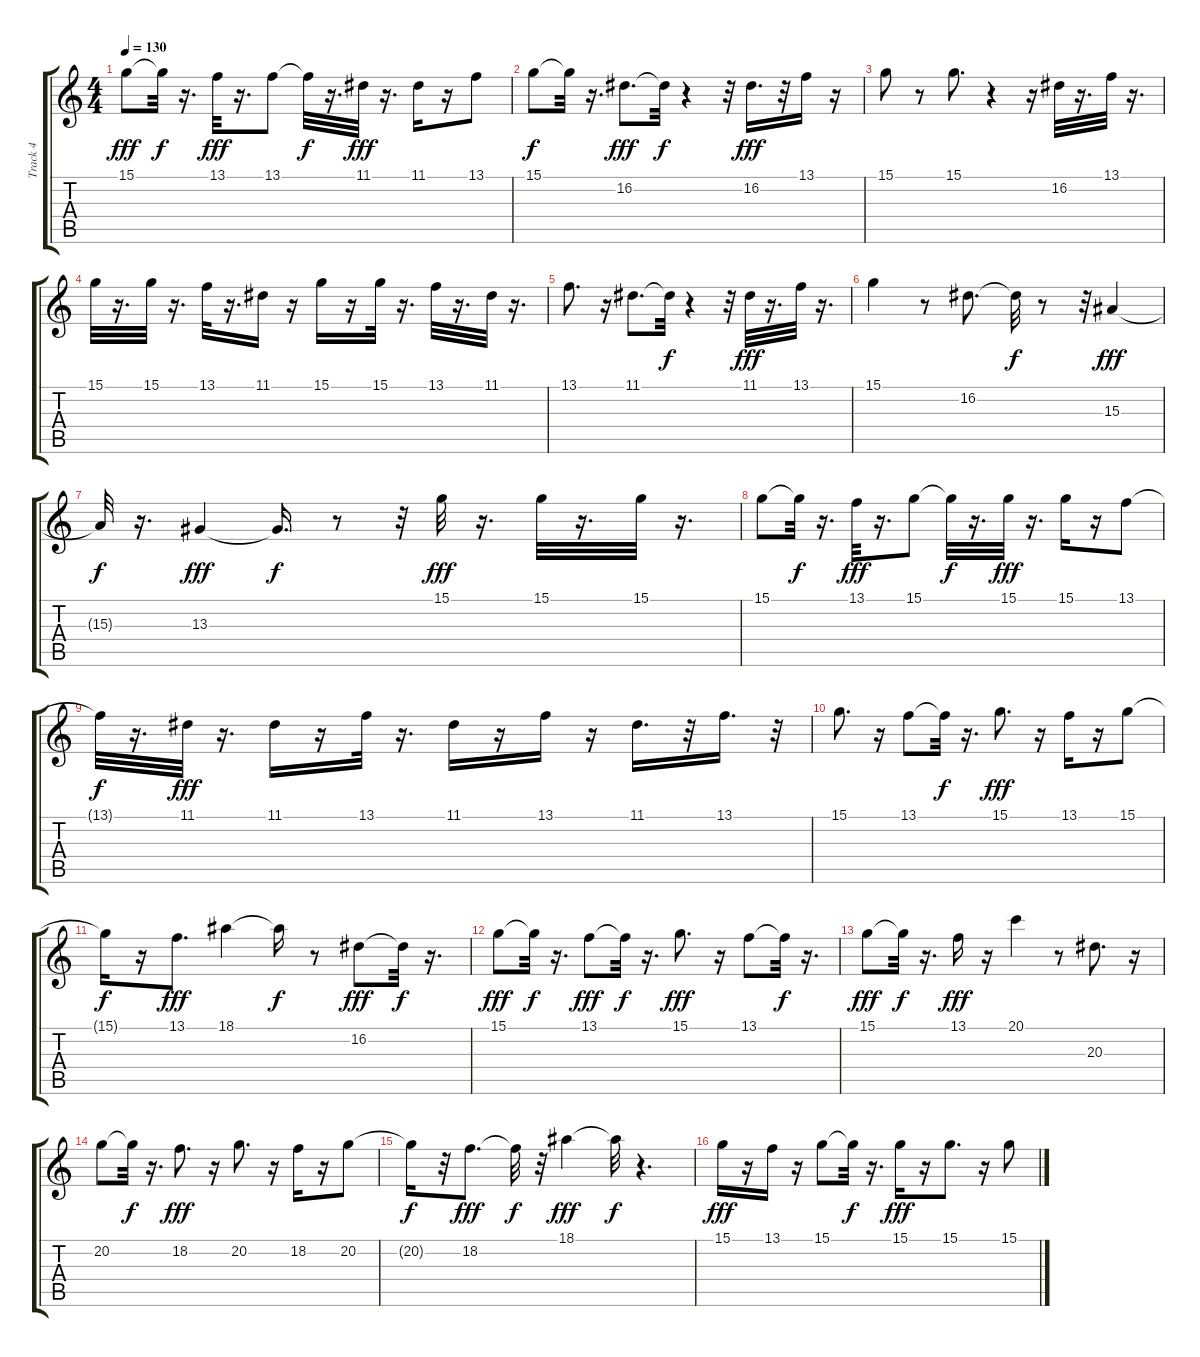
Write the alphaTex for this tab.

\track ("Track 4" "Track 4") {instrument lead3calliope}
\staff {score tabs}
\tuning (E4 B3 G3 D3 A2 E2) {hide}
\ts (4 4)
\tempo 130
\clef g2
\ks c
15.1.8{dy fff} 15.1{t}.32{dy f} r.16{d} 13.1.32{dy fff} r.16{d} 13.1.8 13.1{t}.32{dy f} r.16{d} 11.1.32{dy fff} r.16{d} 11.1.16 r.16 13.1.8 |
15.1.8{dy f} 15.1{t}.32 r.16{d} 16.2.8{d dy fff} 16.2{t}.32{dy f} r.4 r.32 16.2.16{d dy fff} r.32 13.1.16 r.16 |
15.1.8 r.8 15.1.8{d} r.4 r.16 16.2.32 r.16{d} 13.1.32 r.16{d} |
15.1.32 r.16{d} 15.1.32 r.16{d} 13.1.32 r.16{d} 11.1.16 r.16 15.1.16 r.16 15.1.32 r.16{d} 13.1.32 r.16{d} 11.1.32 r.16{d} |
13.1.8{d} r.16 11.1.8{d} 11.1{t}.32{dy f} r.4 r.32 11.1.32{dy fff} r.16{d} 13.1.32 r.16{d} |
15.1.4 r.8 16.2.8{d} 16.2{t}.32{dy f} r.8 r.32 15.3.4{dy fff} |
15.3{t}.32{dy f} r.16{d} 13.3.4{dy fff} 13.3{t}.16{d dy f} r.8 r.32 15.1.32{dy fff} r.16{d} 15.1.32 r.16{d} 15.1.32 r.16{d} |
15.1.8 15.1{t}.32{dy f} r.16{d} 13.1.32{dy fff} r.16{d} 15.1.8 15.1{t}.32{dy f} r.16{d} 15.1.32{dy fff} r.16{d} 15.1.16 r.16 13.1.8 |
13.1{t}.32{dy f} r.16{d} 11.1.32{dy fff} r.16{d} 11.1.16 r.16 13.1.32 r.16{d} 11.1.16 r.16 13.1.16 r.16 11.1.16{d} r.32 13.1.16{d} r.32 |
15.1.8{d} r.16 13.1.8 13.1{t}.32{dy f} r.16{d} 15.1.8{d dy fff} r.16 13.1.16 r.16 15.1.8 |
15.1{t}.16{dy f} r.16 13.1.8{d dy fff} 18.1.4 18.1{t}.16{dy f} r.8 16.2.8{dy fff} 16.2{t}.32{dy f} r.16{d} |
15.1.8{dy fff} 15.1{t}.32{dy f} r.16{d} 13.1.8{dy fff} 13.1{t}.32{dy f} r.16{d} 15.1.8{d dy fff} r.16 13.1.8 13.1{t}.32{dy f} r.16{d} |
15.1.8{dy fff} 15.1{t}.32{dy f} r.16{d} 13.1.16{dy fff} r.16 20.1.4 r.8 20.3.8{d} r.16 |
20.2.8 20.2{t}.32{dy f} r.16{d} 18.2.8{d dy fff} r.16 20.2.8{d} r.16 18.2.16 r.16 20.2.8 |
20.2{t}.16{dy f} r.32 18.2.8{d dy fff} 18.2{t}.32{dy f} r.32 18.1.4{dy fff} 18.1{t}.32{dy f} r.4{d} |
15.1.16{dy fff} r.16 13.1.16 r.16 15.1.8 15.1{t}.32{dy f} r.16{d} 15.1.16{dy fff} r.16 15.1.8{d} r.16 15.1.8
